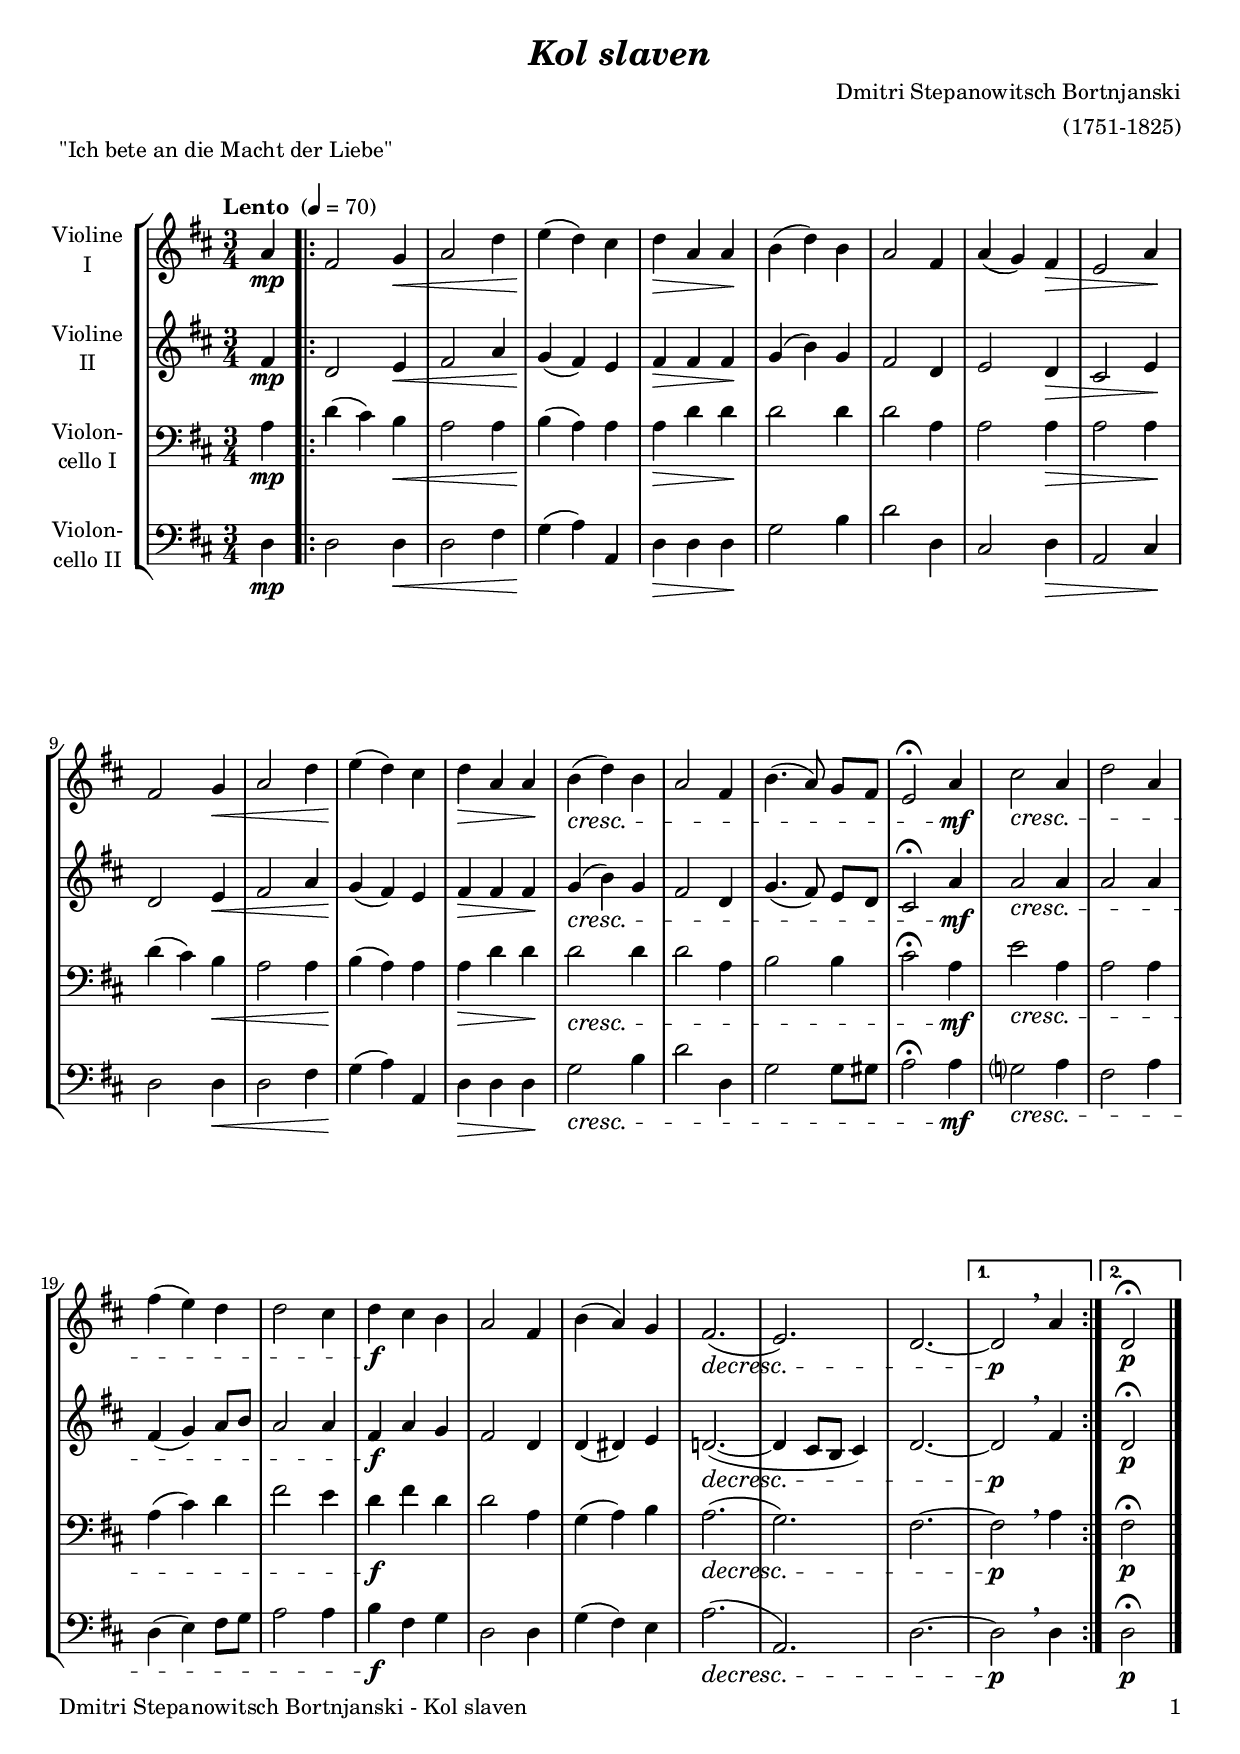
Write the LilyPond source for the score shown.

\version "2.20.2"
\include "deutsch.ly"

#(set-global-staff-size 19)

\header {
  title     = \markup \bold \italic "Kol slaven"
  composer  = "Dmitri Stepanowitsch Bortnjanski"
  arranger  = "(1751-1825)"
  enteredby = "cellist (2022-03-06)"
  piece     = "\"Ich bete an die Macht der Liebe\""
}

voiceconsts = {
  \key c \major
  \time 3/4
  \clef "treble"
  \numericTimeSignature
  \compressEmptyMeasures
  % Set default beaming for all staves
%  \set Timing.beamExceptions = #'()
%  \set Timing.baseMoment     = #(ly:make-moment 1 4)
%  \set Timing.beatStructure  = #'(1 1 1)
  \tempo "Lento " 4=70
}

micl = "clarinet"
mifl = "flute"
miob = "oboe"
mifh = "french horn"
misx = "tenor sax"
mist = "string ensemble 1"
mivl = "violin"
miba = "cello"
mipz = "pizzicato strings"

va = \relative c'' {
  \voiceconsts

  \partial 4 g4\mp
  \repeat volta 2 {
    e2 f4\<
    g2 c4
    d(\! c) h
    c\> g g\!
    a( c) a
    g2 e4

    g( f) e\>
    d2 g4\!
    e2 f4\<
    g2 c4
    d(\! c) h
    c\> g g\!
    a(\cresc c) a

    g2 e4
    a4.( g8) f[ e]
    d2\fermata g4\mf
    h2\cresc g4
    c2 g4
    e'( d) c
    c2 h4

    c\f h a
    g2 e4
    a( g) f
    e2.(\decresc
    d)
    c~
  }
  \alternative {
    { c2\p \breathe g'4 }
    { c,2\fermata\p }
  } \bar "|."
}

vb = \relative c' {
  \voiceconsts

  \partial 4 e4\mp
  \repeat volta 2 {
    c2 d4\<
    e2 g4
    f(\! e) d
    e\> e e\!
    f( a) f
    e2 c4

    d2 c4\>
    h2 d4\!
    c2 d4\<
    e2 g4
    f(\! e) d
    e\> e e\!
    f(\cresc a) f

    e2 c4
    f4.( e8) d[ c]
    h2\fermata g'4\mf
    g2\cresc g4
    g2 g4
    e( f) g8 a
    g2 g4

    e\f g f
    e2 c4
    c( cis) d
    c!2.(~\decresc
    c4 h8 a h4)
    c2.~
  }
  \alternative {
    { c2\p \breathe e4 }
    { c2\fermata\p }
  } \bar "|."
}

vc = \relative c' {
  \voiceconsts
  \clef "bass"
  
  \partial 4 g4\mp
  \repeat volta 2 {
    c( h) a\<
    g2 g4
    a(\! g) g
    g\> c c\!
    c2 c4
    c2 g4

    g2 g4\>
    g2 g4\!
    c( h) a\<
    g2 g4
    a(\! g) g
    g\> c c\!
    c2\cresc c4

    c2 g4
    a2 a4
    h2\fermata g4\mf
    d'2\cresc g,4
    g2 g4
    g( h) c
    e2 d4

    c\f e c
    c2 g4
    f( g) a
    g2.(\decresc
    f)
    e~
  }
  \alternative {
    { e2\p \breathe g4 }
    { e2\fermata\p }
  } \bar "|."
}

vd = \relative c {
  \voiceconsts
  \clef "bass"
  
  \partial 4 c4\mp
  \repeat volta 2 {
    c2 c4\<
    c2 e4
    f(\! g) g,
    c\> c c\!
    f2 a4
    c2 c,4

    h2 c4\>
    g2 h4\!
    c2 c4\<
    c2 e4
    f(\! g) g,
    c\> c c\!
    f2\cresc a4

    c2 c,4
    f2 f8 fis
    g2\fermata g4\mf
    f?2\cresc g4
    e2 g4
    c,( d) e8 f
    g2 g4

    a\f e f
    c2 c4
    f( e) d
    g2.(\decresc
    g,)
    c~
  }
  \alternative {
    { c2\p \breathe c4 }
    { c2\fermata\p }
  } \bar "|."
}


music = \new StaffGroup <<
      \new Staff {
	\set Staff.midiInstrument = \mivl
	\set Staff.instrumentName = \markup \center-column { "Violine" "I" }
	\transpose c d { \va }
      }

      \new Staff {
	\set Staff.midiInstrument = \mivl
	\set Staff.instrumentName = \markup \center-column { "Violine" "II" }
	\transpose c d { \vb }
      }

      \new Staff {
	\set Staff.midiInstrument = \miba
	\set Staff.instrumentName = \markup \center-column { "Violon-" "cello I" }
	\transpose c d { \vc }
      }

      \new Staff {
	\set Staff.midiInstrument = \miba
	\set Staff.instrumentName = \markup \center-column { "Violon-" "cello II" }
	\transpose c d { \vd }
      }
>>

\book {
   \paper {
    print-page-number = ##t
    print-first-page-number = ##t
    ragged-last-bottom = ##f
    oddHeaderMarkup = \markup \null
    evenHeaderMarkup = \markup \null
    oddFooterMarkup = \markup {
      \fill-line {
        \on-the-fly #print-page-number-check-first
        "Dmitri Stepanowitsch Bortnjanski - Kol slaven" \fromproperty #'page:page-number-string
      }
    }
    evenFooterMarkup = \oddFooterMarkup
  } \score {
    \music
    \layout {}
  }

  \score {
    \unfoldRepeats \music

    \midi {
      \context {
        \Score
      }
    }
  }
}